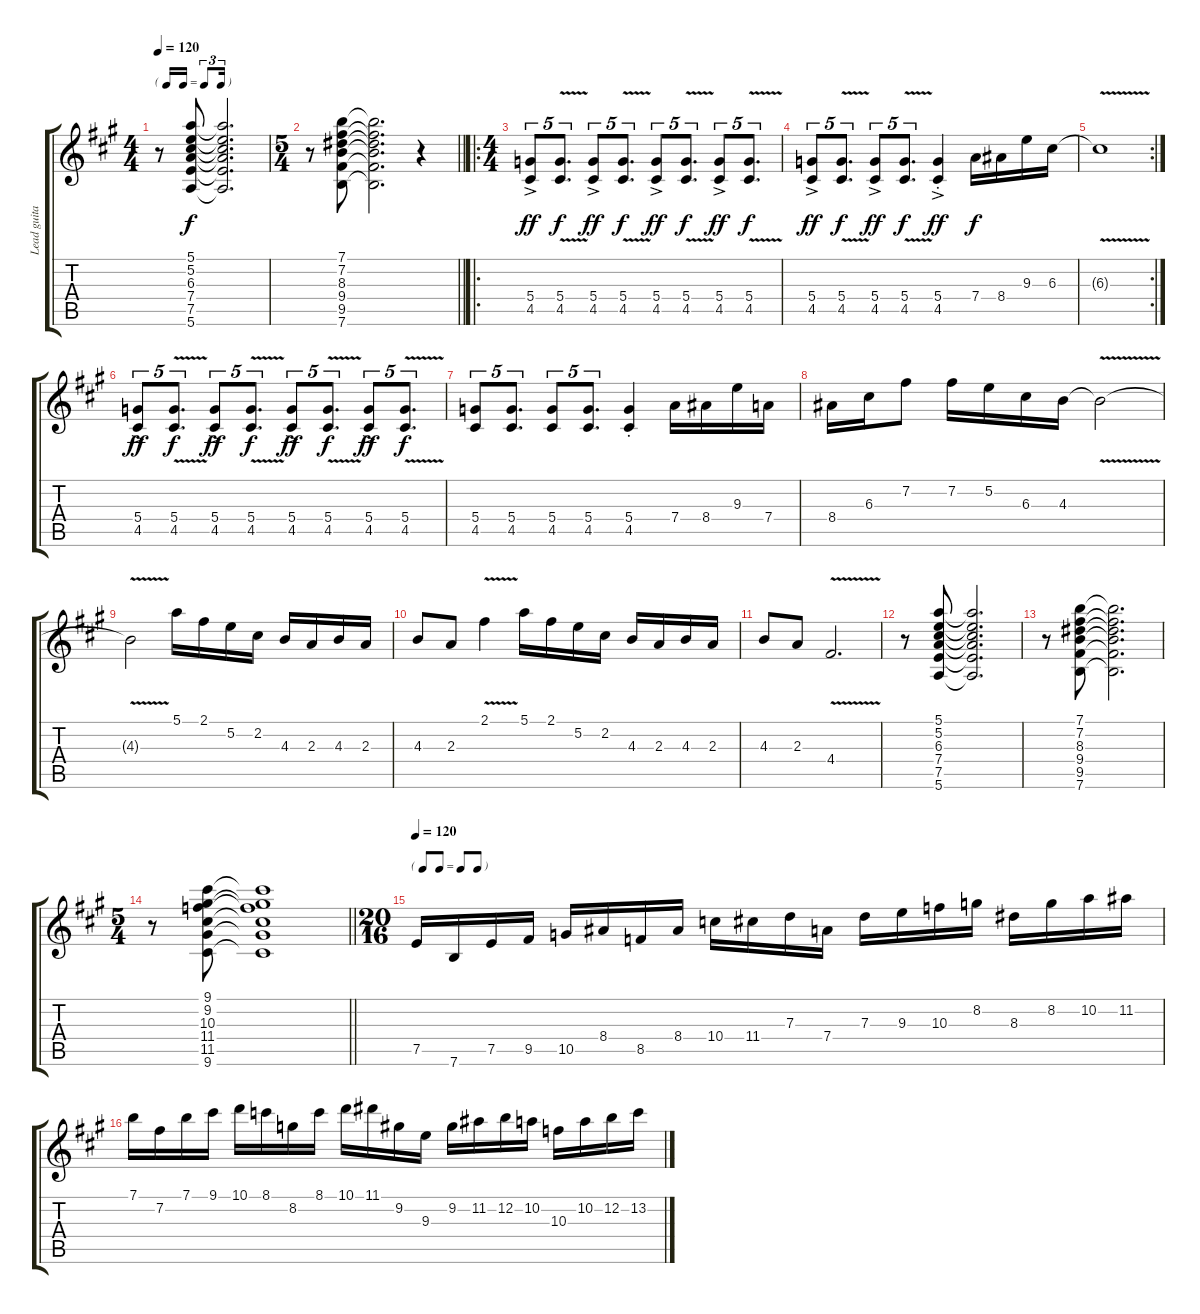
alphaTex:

\track ("Lead guitar" "Lead guita") {instrument overdrivenguitar}
\staff {score tabs}
\tuning (E4 B3 G3 D3 A2 E2) {hide}
\ts (4 4)
\tf triplet16th
\tempo 120
\clef g2
\ks a
r.8{dy f} (5.1 5.2 6.3 7.4 7.5 5.6).8 (5.1{t} 5.2{t} 6.3{t} 7.4{t} 7.5{t} 5.6{t}).2{d} |
\ts (5 4)
\barLineRight lightlight
r.8 (7.1 7.2 8.3 9.4 9.5 7.6).8 (7.1{t} 7.2{t} 8.3{t} 9.4{t} 9.5{t} 7.6{t}).2{d} r.4 |
\ro
\ts (4 4)
(5.4{ac} 4.5{ac}).8{tu (5 4) dy ff} (5.4{v} 4.5{v}).8{d tu (5 4) dy f} (5.4{ac} 4.5{ac}).8{tu (5 4) dy ff} (5.4{v} 4.5{v}).8{d tu (5 4) dy f} (5.4{ac} 4.5{ac}).8{tu (5 4) dy ff} (5.4{v} 4.5{v}).8{d tu (5 4) dy f} (5.4{ac} 4.5{ac}).8{tu (5 4) dy ff} (5.4{v} 4.5{v}).8{d tu (5 4) dy f} |
(5.4{ac} 4.5{ac}).8{tu (5 4) dy ff} (5.4{v} 4.5{v}).8{d tu (5 4) dy f} (5.4{ac} 4.5{ac}).8{tu (5 4) dy ff} (5.4{v} 4.5{v}).8{d tu (5 4) dy f} (5.4{ac st} 4.5{ac st}).4{dy ff} 7.4.16{dy f} 8.4.16 9.3.16 6.3.16 |
\rc 2
6.3{v t}.1 |
(5.4{ac} 4.5{ac}).8{tu (5 4) dy ff} (5.4{v} 4.5{v}).8{d tu (5 4) dy f} (5.4{ac} 4.5{ac}).8{tu (5 4) dy ff} (5.4{v} 4.5{v}).8{d tu (5 4) dy f} (5.4{ac} 4.5{ac}).8{tu (5 4) dy ff} (5.4{v} 4.5{v}).8{d tu (5 4) dy f} (5.4{ac} 4.5{ac}).8{tu (5 4) dy ff} (5.4{v} 4.5{v}).8{d tu (5 4) dy f} |
(5.4 4.5).8{tu (5 4)} (5.4 4.5).8{d tu (5 4)} (5.4 4.5).8{tu (5 4)} (5.4 4.5).8{d tu (5 4)} (5.4{st} 4.5{st}).4 7.4.16 8.4.16 9.3.16 7.4.16 |
8.4.16 6.3.16 7.2.8 7.2.16 5.2.16 6.3.16 4.3.16 4.3{v t}.2 |
4.3{v t}.2 5.1.16 2.1.16 5.2.16 2.2.16 4.3.16 2.3.16 4.3.16 2.3.16 |
4.3.8 2.3.8 2.1{v}.4 5.1.16 2.1.16 5.2.16 2.2.16 4.3.16 2.3.16 4.3.16 2.3.16 |
4.3.8 2.3.8 4.4{v}.2{d} |
r.8 (5.1 5.2 6.3 7.4 7.5 5.6).8 (5.1{t} 5.2{t} 6.3{t} 7.4{t} 7.5{t} 5.6{t}).2{d} |
r.8 (7.1 7.2 8.3 9.4 9.5 7.6).8 (7.1{t} 7.2{t} 8.3{t} 9.4{t} 9.5{t} 7.6{t}).2{d} |
\ts (5 4)
\barLineRight lightlight
r.8 (9.1 9.2 10.3 11.4 11.5 9.6).8 (9.1{t} 9.2{t} 10.3{t} 11.4{t} 11.5{t} 9.6{t}).1 |
\ts (20 16)
\tf none
\tempo 120
7.5.16 7.6.16 7.5.16 9.5.16 10.5.16 8.4.16 8.5.16 8.4.16 10.4.16 11.4.16 7.3.16 7.4.16 7.3.16 9.3.16 10.3.16 8.2.16 8.3.16 8.2.16 10.2.16 11.2.16 |
7.1.16 7.2.16 7.1.16 9.1.16 10.1.16 8.1.16 8.2.16 8.1.16 10.1.16 11.1.16 9.2.16 9.3.16 9.2.16 11.2.16 12.2.16 10.2.16 10.3.16 10.2.16 12.2.16 13.2.16
